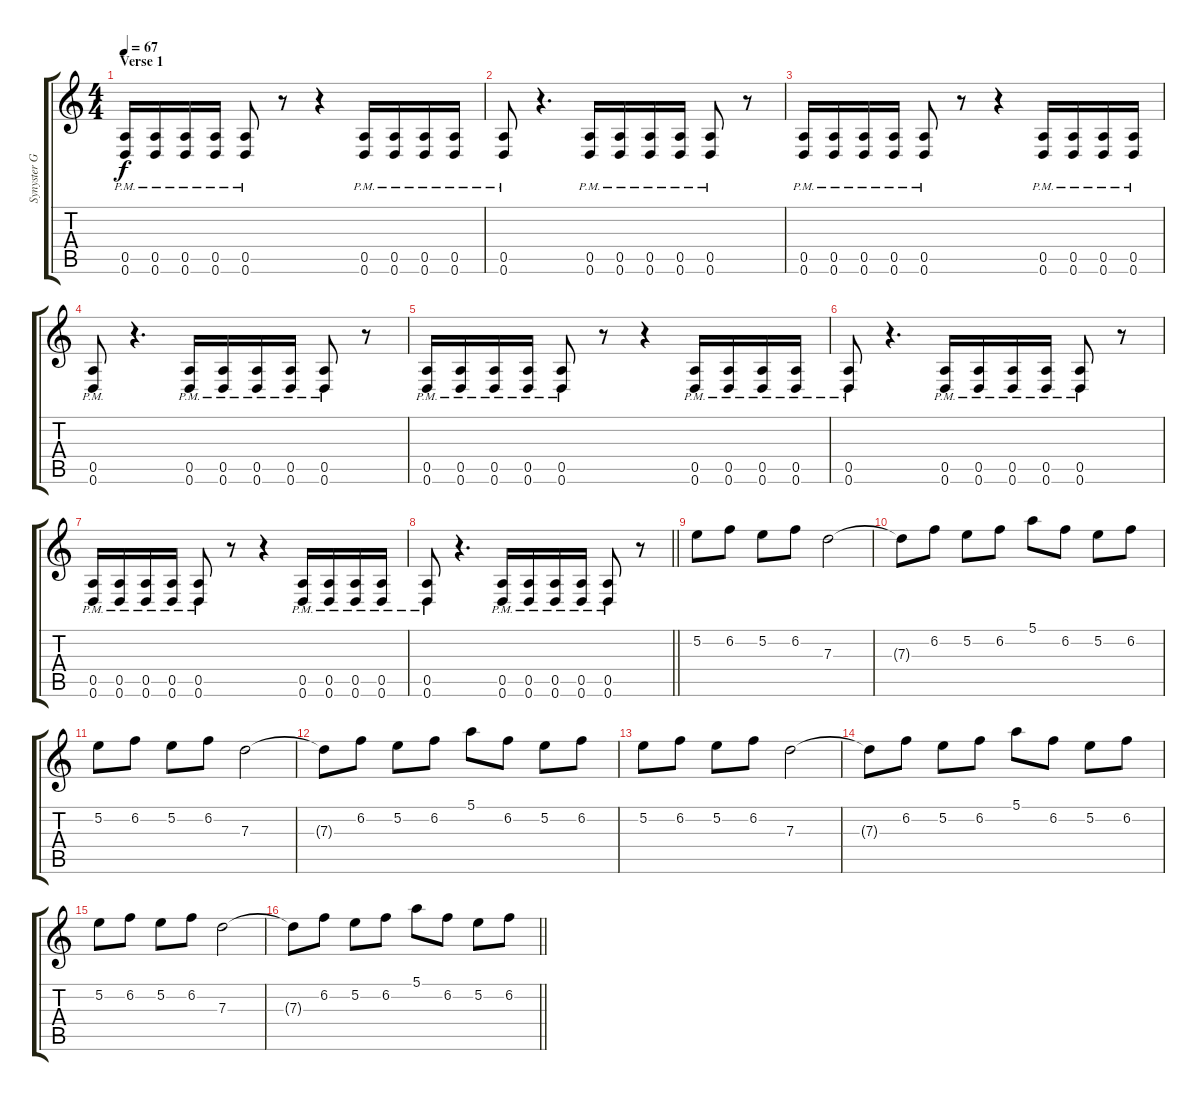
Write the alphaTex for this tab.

\track ("Synyster Gates" "Synyster G") {instrument distortionguitar}
\staff {score tabs}
\tuning (E4 B3 G3 D3 A2 D2) {hide}
\ts (4 4)
\section ("" "Verse 1")
\tempo 67
\clef g2
\ks c
(0.5{pm} 0.6{pm}).16{dy f} (0.5{pm} 0.6{pm}).16 (0.5{pm} 0.6{pm}).16 (0.5{pm} 0.6{pm}).16 (0.5{pm} 0.6{pm}).8 r.8 r.4 (0.5{pm} 0.6{pm}).16 (0.5{pm} 0.6{pm}).16 (0.5{pm} 0.6{pm}).16 (0.5{pm} 0.6{pm}).16 |
(0.5{pm} 0.6{pm}).8 r.4{d} (0.5{pm} 0.6{pm}).16 (0.5{pm} 0.6{pm}).16 (0.5{pm} 0.6{pm}).16 (0.5{pm} 0.6{pm}).16 (0.5{pm} 0.6{pm}).8 r.8 |
(0.5{pm} 0.6{pm}).16 (0.5{pm} 0.6{pm}).16 (0.5{pm} 0.6{pm}).16 (0.5{pm} 0.6{pm}).16 (0.5{pm} 0.6{pm}).8 r.8 r.4 (0.5{pm} 0.6{pm}).16 (0.5{pm} 0.6{pm}).16 (0.5{pm} 0.6{pm}).16 (0.5{pm} 0.6{pm}).16 |
(0.5{pm} 0.6{pm}).8 r.4{d} (0.5{pm} 0.6{pm}).16 (0.5{pm} 0.6{pm}).16 (0.5{pm} 0.6{pm}).16 (0.5{pm} 0.6{pm}).16 (0.5{pm} 0.6{pm}).8 r.8 |
(0.5{pm} 0.6{pm}).16 (0.5{pm} 0.6{pm}).16 (0.5{pm} 0.6{pm}).16 (0.5{pm} 0.6{pm}).16 (0.5{pm} 0.6{pm}).8 r.8 r.4 (0.5{pm} 0.6{pm}).16 (0.5{pm} 0.6{pm}).16 (0.5{pm} 0.6{pm}).16 (0.5{pm} 0.6{pm}).16 |
(0.5{pm} 0.6{pm}).8 r.4{d} (0.5{pm} 0.6{pm}).16 (0.5{pm} 0.6{pm}).16 (0.5{pm} 0.6{pm}).16 (0.5{pm} 0.6{pm}).16 (0.5{pm} 0.6{pm}).8 r.8 |
(0.5{pm} 0.6{pm}).16 (0.5{pm} 0.6{pm}).16 (0.5{pm} 0.6{pm}).16 (0.5{pm} 0.6{pm}).16 (0.5{pm} 0.6{pm}).8 r.8 r.4 (0.5{pm} 0.6{pm}).16 (0.5{pm} 0.6{pm}).16 (0.5{pm} 0.6{pm}).16 (0.5{pm} 0.6{pm}).16 |
\barLineRight lightlight
(0.5{pm} 0.6{pm}).8 r.4{d} (0.5{pm} 0.6{pm}).16 (0.5{pm} 0.6{pm}).16 (0.5{pm} 0.6{pm}).16 (0.5{pm} 0.6{pm}).16 (0.5{pm} 0.6{pm}).8 r.8 |
\section ("" " ")
5.2.8 6.2.8 5.2.8 6.2.8 7.3.2 |
7.3{t}.8 6.2.8 5.2.8 6.2.8 5.1.8 6.2.8 5.2.8 6.2.8 |
5.2.8 6.2.8 5.2.8 6.2.8 7.3.2 |
7.3{t}.8 6.2.8 5.2.8 6.2.8 5.1.8 6.2.8 5.2.8 6.2.8 |
5.2.8 6.2.8 5.2.8 6.2.8 7.3.2 |
7.3{t}.8 6.2.8 5.2.8 6.2.8 5.1.8 6.2.8 5.2.8 6.2.8 |
5.2.8 6.2.8 5.2.8 6.2.8 7.3.2 |
\barLineRight lightlight
7.3{t}.8 6.2.8 5.2.8 6.2.8 5.1.8 6.2.8 5.2.8 6.2.8
